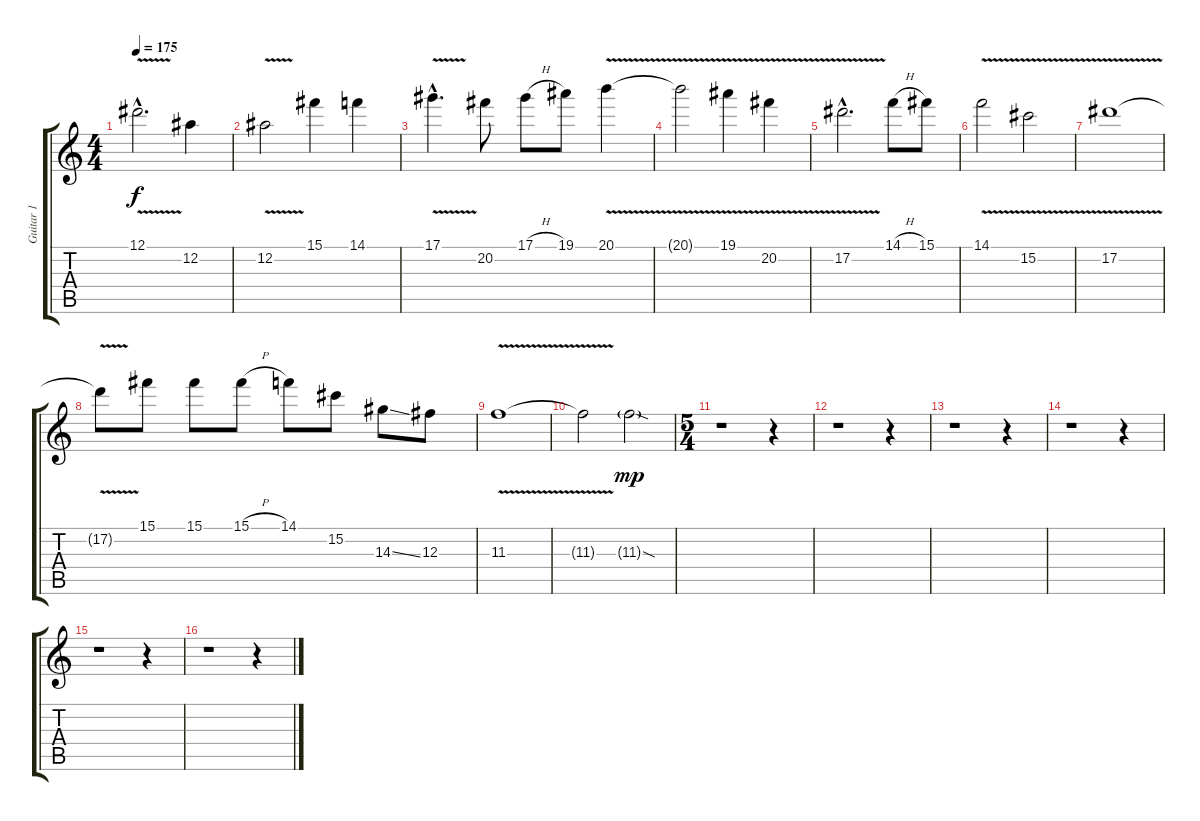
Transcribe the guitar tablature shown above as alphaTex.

\track ("Guitar 1" "Guitar 1") {instrument overdrivenguitar}
\staff {score tabs}
\tuning (Eb4 Bb3 Gb3 Db3 Ab2 Eb2) {hide}
\ts (4 4)
\tempo 175
\clef g2
\ks c
12.1{v hac}.2{d dy f} 12.2.4 |
12.2{v}.2 15.1.4 14.1.4 |
17.1{v hac}.4{d} 20.2.8 17.1{h}.8 19.1.8 20.1{v}.4 |
20.1{t}.2 19.1{v}.4 20.2{v}.4 |
17.2{v hac}.2{d} 14.1{h}.8 15.1.8 |
14.1{v}.2 15.2{v}.2 |
17.2{v}.1 |
17.2{t}.8 15.1.8 15.1.8 15.1{h}.8 14.1.8 15.2.8 14.3{ss}.8 12.3.8 |
11.3{v}.1 |
11.3{t}.2 11.3{sod g}.2{dy mp} |
\ts (5 4)
\section ("" "")
r.1 r.4 |
r.1 r.4 |
r.1 r.4 |
r.1 r.4 |
r.1 r.4 |
r.1 r.4
